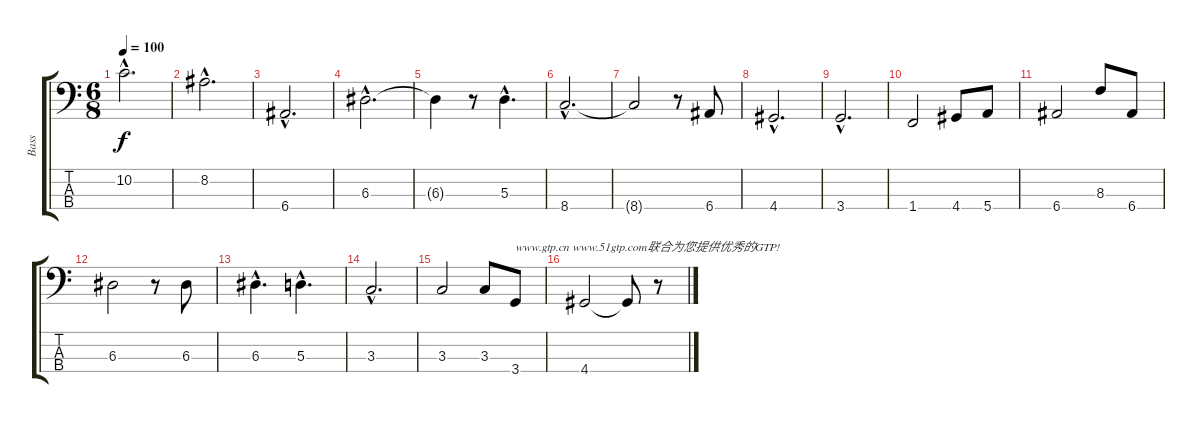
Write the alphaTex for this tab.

\track ("Bass" "Bass") {instrument electricbassfinger}
\staff {score tabs}
\tuning (G2 D2 A1 E1) {hide}
\ts (6 8)
\tempo 100
\clef f4
\ks c
10.2{hac t}.2{d dy f} |
8.2{hac}.2{d} |
6.4{hac}.2{d} |
6.3{hac}.2{d} |
6.3{t}.4 r.8 5.3{hac}.4{d} |
8.4{hac}.2{d} |
8.4{t}.2 r.8 6.4.8 |
4.4{hac}.2{d} |
3.4{hac}.2{d} |
1.4.2 4.4.8 5.4.8 |
6.4.2 8.3.8 6.4.8 |
6.3.2 r.8 6.3.8 |
6.3{hac}.4{d} 5.3{hac}.4{d} |
3.3{hac}.2{d} |
3.3.2 3.3.8 3.4.8{txt "www.gtp.cn www.51gtp.com联合为您提供优秀的GTP!"} |
4.4.2 4.4{t}.8 r.8
